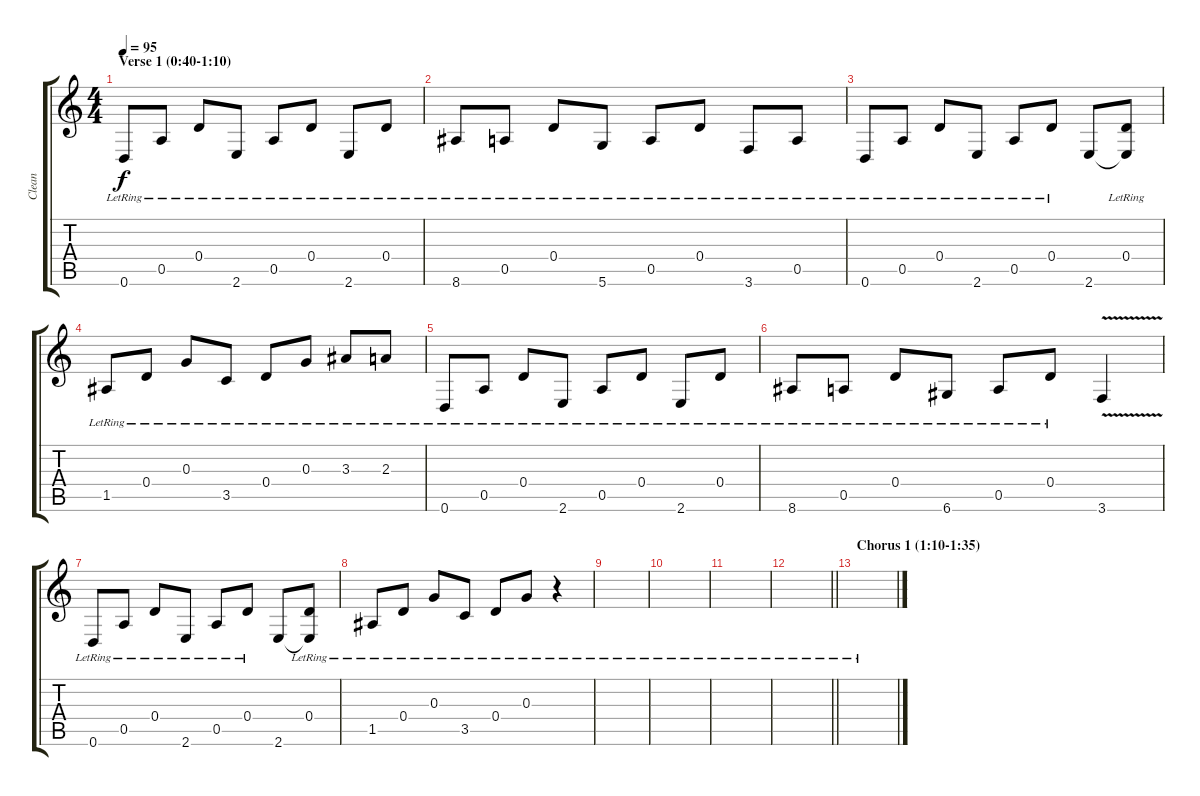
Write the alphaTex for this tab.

\track ("Clean" "Clean") {instrument electricguitarclean}
\staff {score tabs}
\tuning (E4 B3 G3 D3 A2 D2) {hide}
\ts (4 4)
\section ("" "Verse 1 (0:40-1:10)")
\tempo 95
\clef g2
\ks c
0.6{lr}.8{dy f} 0.5{lr}.8 0.4{lr}.8 2.6{lr}.8 0.5{lr}.8 0.4{lr}.8 2.6{lr}.8 0.4{lr}.8 |
8.6{lr}.8 0.5{lr}.8 0.4{lr}.8 5.6{lr}.8 0.5{lr}.8 0.4{lr}.8 3.6{lr}.8 0.5{lr}.8 |
0.6{lr}.8 0.5{lr}.8 0.4{lr}.8 2.6{lr}.8 0.5{lr}.8 0.4{lr}.8 2.6.8 (0.4{lr} 2.6{t}).8 |
1.5{lr}.8 0.4{lr}.8 0.3{lr}.8 3.5{lr}.8 0.4{lr}.8 0.3{lr}.8 3.3{lr}.8 2.3{lr}.8 |
0.6{lr}.8 0.5{lr}.8 0.4{lr}.8 2.6{lr}.8 0.5{lr}.8 0.4{lr}.8 2.6{lr}.8 0.4{lr}.8 |
8.6{lr}.8 0.5{lr}.8 0.4{lr}.8 6.6{lr}.8 0.5{lr}.8 0.4{lr}.8 3.6{v}.4 |
0.6{lr}.8 0.5{lr}.8 0.4{lr}.8 2.6{lr}.8 0.5{lr}.8 0.4{lr}.8 2.6.8 (0.4{lr} 2.6{t}).8 |
1.5{lr}.8 0.4{lr}.8 0.3{lr}.8 3.5{lr}.8 0.4{lr}.8 0.3{lr}.8 r.4 |
|
|
|
\barLineRight lightlight
|
\section ("" "Chorus 1 (1:10-1:35)")
